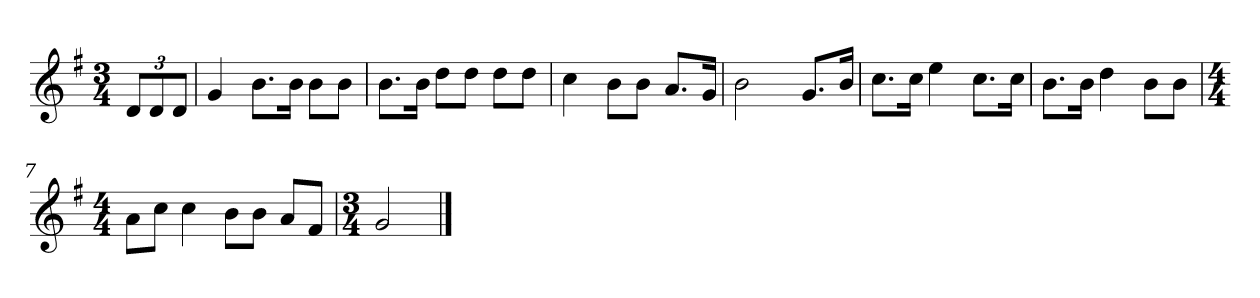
**kern
*part1
*staff1
*k[f#]
*M3/4
*MM120
=
12dL
12d
12dJ
=1
4g
8.bL
16bJk
8bL
8bJ
=2
8.bL
16bJk
8ddL
8ddJ
8ddL
8ddJ
=3
4cc
8bL
8bJ
8.aL
16gJk
=4
2b
8.gL
16bJk
=5
8.ccL
16ccJk
4ee
8.ccL
16ccJk
=6
8.bL
16bJk
4dd
8bL
8bJ
=7
*M4/4
8aL
8ccJ
4cc
8bL
8bJ
8aL
8f#J
=8
*M3/4
2g
==
*-
